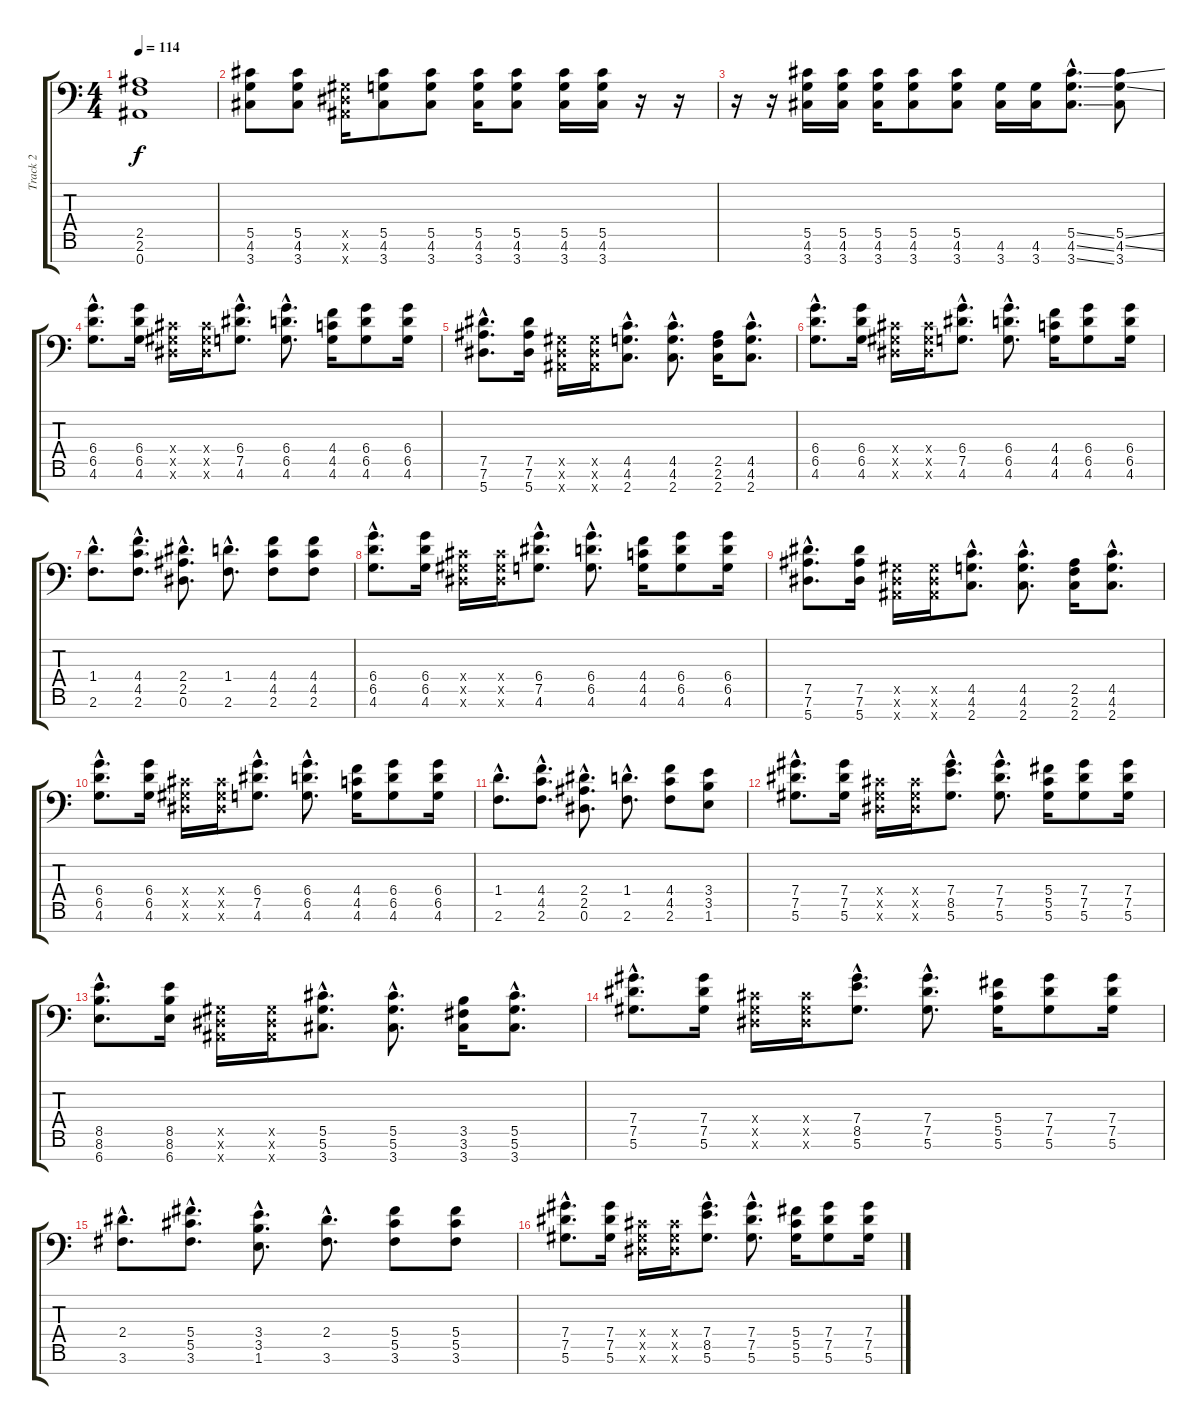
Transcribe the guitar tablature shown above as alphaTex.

\track ("Track 2" "Track 2") {instrument overdrivenguitar}
\staff {score tabs}
\tuning (Eb4 Bb3 Gb3 Db3 Ab2 Eb2 Bb1) {hide}
\ts (4 4)
\tempo 114
\clef f4
\ks c
(2.5{t} 2.6{t} 0.7{t}).1{dy f} |
(5.5 4.6 3.7).8 (5.5 4.6 3.7).8 (0.5{x} 0.6{x} 0.7{x}).16 (5.5 4.6 3.7).8 (5.5 4.6 3.7).8 (5.5 4.6 3.7).16 (5.5 4.6 3.7).8 (5.5 4.6 3.7).16 (5.5 4.6 3.7).16 r.16 r.16 |
r.16 r.16 (5.5 4.6 3.7).16 (5.5 4.6 3.7).16 (5.5 4.6 3.7).16 (5.5 4.6 3.7).8 (5.5 4.6 3.7).8 (4.6 3.7).16 (4.6 3.7).16 (5.5{ss hac} 4.6{ss hac} 3.7{ss hac}).8{d} (5.5{ss} 4.6{ss} 3.7).8 |
(6.4{hac} 6.5{hac} 4.6{hac}).8{d} (6.4 6.5 4.6).16 (0.4{x} 0.5{x} 0.6{x}).16 (0.4{x} 0.5{x} 0.6{x}).16 (6.4{hac} 7.5{hac} 4.6{hac}).8{d} (6.4{hac} 6.5{hac} 4.6{hac}).8{d} (4.4 4.5 4.6).16 (6.4 6.5 4.6).8 (6.4 6.5 4.6).16 |
(7.5{hac} 7.6{hac} 5.7{hac}).8{d} (7.5 7.6 5.7).16 (0.5{x} 0.6{x} 0.7{x}).16 (0.5{x} 0.6{x} 0.7{x}).16 (4.5{hac} 4.6{hac} 2.7{hac}).8{d} (4.5{hac} 4.6{hac} 2.7{hac}).8{d} (2.5 2.6 2.7).16 (4.5{hac} 4.6{hac} 2.7{hac}).8{d} |
(6.4{hac} 6.5{hac} 4.6{hac}).8{d} (6.4 6.5 4.6).16 (0.4{x} 0.5{x} 0.6{x}).16 (0.4{x} 0.5{x} 0.6{x}).16 (6.4{hac} 7.5{hac} 4.6{hac}).8{d} (6.4{hac} 6.5{hac} 4.6{hac}).8{d} (4.4 4.5 4.6).16 (6.4 6.5 4.6).8 (6.4 6.5 4.6).16 |
(1.4{hac} 2.6{hac}).8{d} (4.4{hac} 4.5{hac} 2.6{hac}).8{d} (2.4{hac} 2.5{hac} 0.6{hac}).8{d} (1.4{hac} 2.6{hac}).8{d} (4.4 4.5 2.6).8 (4.4 4.5 2.6).8 |
(6.4{hac} 6.5{hac} 4.6{hac}).8{d} (6.4 6.5 4.6).16 (0.4{x} 0.5{x} 0.6{x}).16 (0.4{x} 0.5{x} 0.6{x}).16 (6.4{hac} 7.5{hac} 4.6{hac}).8{d} (6.4{hac} 6.5{hac} 4.6{hac}).8{d} (4.4 4.5 4.6).16 (6.4 6.5 4.6).8 (6.4 6.5 4.6).16 |
(7.5{hac} 7.6{hac} 5.7{hac}).8{d} (7.5 7.6 5.7).16 (0.5{x} 0.6{x} 0.7{x}).16 (0.5{x} 0.6{x} 0.7{x}).16 (4.5{hac} 4.6{hac} 2.7{hac}).8{d} (4.5{hac} 4.6{hac} 2.7{hac}).8{d} (2.5 2.6 2.7).16 (4.5{hac} 4.6{hac} 2.7{hac}).8{d} |
(6.4{hac} 6.5{hac} 4.6{hac}).8{d} (6.4 6.5 4.6).16 (0.4{x} 0.5{x} 0.6{x}).16 (0.4{x} 0.5{x} 0.6{x}).16 (6.4{hac} 7.5{hac} 4.6{hac}).8{d} (6.4{hac} 6.5{hac} 4.6{hac}).8{d} (4.4 4.5 4.6).16 (6.4 6.5 4.6).8 (6.4 6.5 4.6).16 |
(1.4{hac} 2.6{hac}).8{d} (4.4{hac} 4.5{hac} 2.6{hac}).8{d} (2.4{hac} 2.5{hac} 0.6{hac}).8{d} (1.4{hac} 2.6{hac}).8{d} (4.4 4.5 2.6).8 (3.4 3.5 1.6).8 |
(7.4{hac} 7.5{hac} 5.6{hac}).8{d} (7.4 7.5 5.6).16 (0.4{x} 0.5{x} 0.6{x}).16 (0.4{x} 0.5{x} 0.6{x}).16 (7.4{hac} 8.5{hac} 5.6{hac}).8{d} (7.4{hac} 7.5{hac} 5.6{hac}).8{d} (5.4 5.5 5.6).16 (7.4 7.5 5.6).8 (7.4 7.5 5.6).16 |
(8.5{hac} 8.6{hac} 6.7{hac}).8{d} (8.5 8.6 6.7).16 (0.5{x} 0.6{x} 0.7{x}).16 (0.5{x} 0.6{x} 0.7{x}).16 (5.5{hac} 5.6{hac} 3.7{hac}).8{d} (5.5{hac} 5.6{hac} 3.7{hac}).8{d} (3.5 3.6 3.7).16 (5.5{hac} 5.6{hac} 3.7{hac}).8{d} |
(7.4{hac} 7.5{hac} 5.6{hac}).8{d} (7.4 7.5 5.6).16 (0.4{x} 0.5{x} 0.6{x}).16 (0.4{x} 0.5{x} 0.6{x}).16 (7.4{hac} 8.5{hac} 5.6{hac}).8{d} (7.4{hac} 7.5{hac} 5.6{hac}).8{d} (5.4 5.5 5.6).16 (7.4 7.5 5.6).8 (7.4 7.5 5.6).16 |
(2.4{hac} 3.6{hac}).8{d} (5.4{hac} 5.5{hac} 3.6{hac}).8{d} (3.4{hac} 3.5{hac} 1.6{hac}).8{d} (2.4{hac} 3.6{hac}).8{d} (5.4 5.5 3.6).8 (5.4 5.5 3.6).8 |
(7.4{hac} 7.5{hac} 5.6{hac}).8{d} (7.4 7.5 5.6).16 (0.4{x} 0.5{x} 0.6{x}).16 (0.4{x} 0.5{x} 0.6{x}).16 (7.4{hac} 8.5{hac} 5.6{hac}).8{d} (7.4{hac} 7.5{hac} 5.6{hac}).8{d} (5.4 5.5 5.6).16 (7.4 7.5 5.6).8 (7.4 7.5 5.6).16
